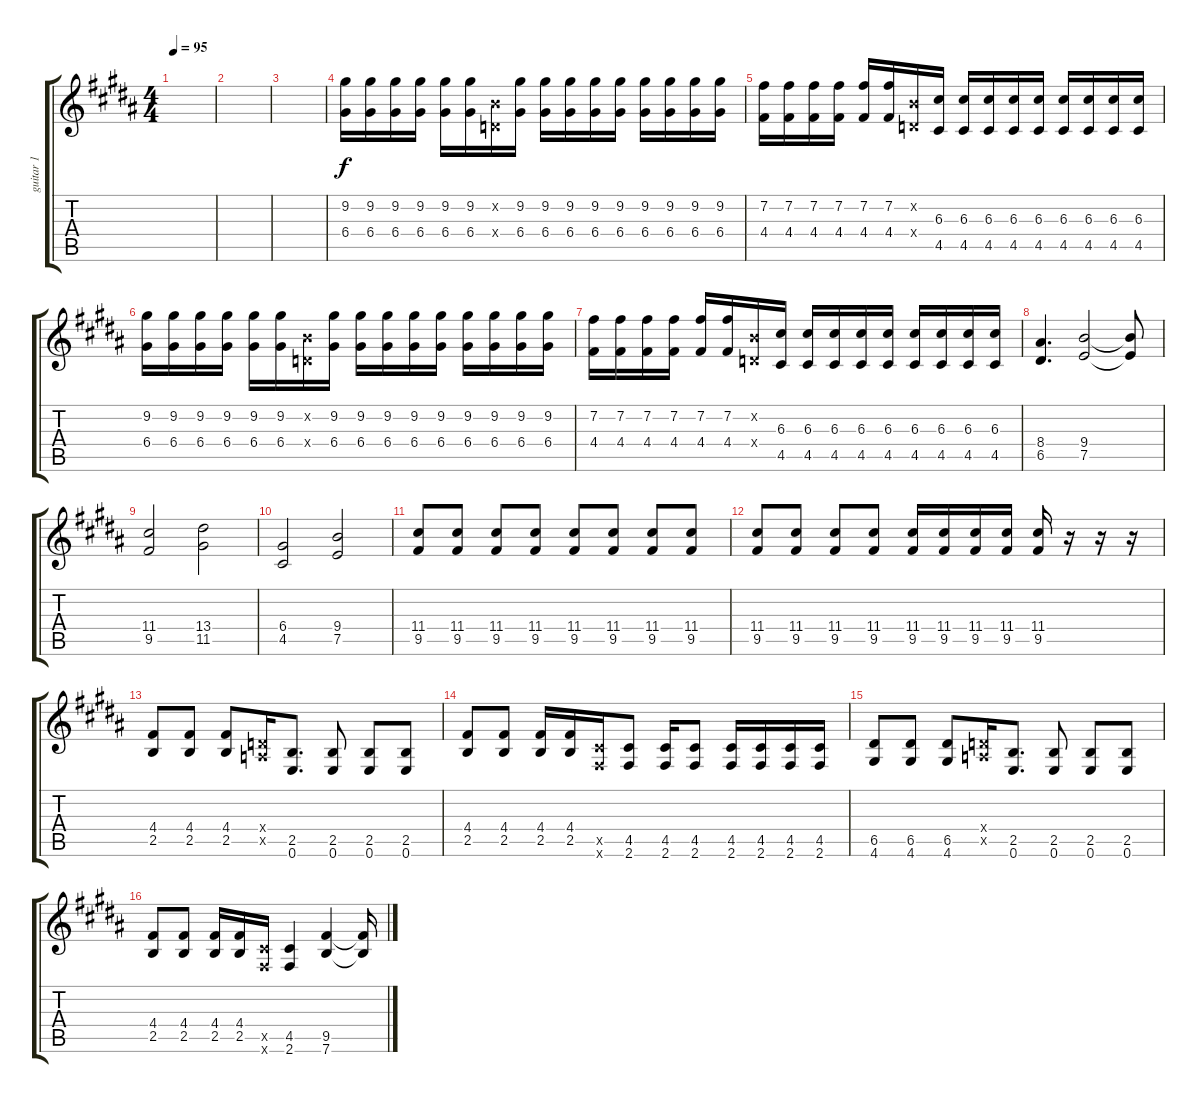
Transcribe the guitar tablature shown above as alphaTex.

\track ("guitar 1" "guitar 1") {instrument overdrivenguitar}
\staff {score tabs}
\tuning (E4 B3 G3 D3 A2 E2) {hide}
\ts (4 4)
\tempo 95
\clef g2
\ks b
|
|
|
(9.2 6.4).16 (9.2 6.4).16 (9.2 6.4).16 (9.2 6.4).16 (9.2 6.4).16 (9.2 6.4).16 (0.2{x} 0.4{x}).16 (9.2 6.4).16 (9.2 6.4).16 (9.2 6.4).16 (9.2 6.4).16 (9.2 6.4).16 (9.2 6.4).16 (9.2 6.4).16 (9.2 6.4).16 (9.2 6.4).16 |
(7.2 4.4).16 (7.2 4.4).16 (7.2 4.4).16 (7.2 4.4).16 (7.2 4.4).16 (7.2 4.4).16 (0.2{x} 0.4{x}).16 (6.3 4.5).16 (6.3 4.5).16 (6.3 4.5).16 (6.3 4.5).16 (6.3 4.5).16 (6.3 4.5).16 (6.3 4.5).16 (6.3 4.5).16 (6.3 4.5).16 |
(9.2 6.4).16 (9.2 6.4).16 (9.2 6.4).16 (9.2 6.4).16 (9.2 6.4).16 (9.2 6.4).16 (0.2{x} 0.4{x}).16 (9.2 6.4).16 (9.2 6.4).16 (9.2 6.4).16 (9.2 6.4).16 (9.2 6.4).16 (9.2 6.4).16 (9.2 6.4).16 (9.2 6.4).16 (9.2 6.4).16 |
(7.2 4.4).16 (7.2 4.4).16 (7.2 4.4).16 (7.2 4.4).16 (7.2 4.4).16 (7.2 4.4).16 (0.2{x} 0.4{x}).16 (6.3 4.5).16 (6.3 4.5).16 (6.3 4.5).16 (6.3 4.5).16 (6.3 4.5).16 (6.3 4.5).16 (6.3 4.5).16 (6.3 4.5).16 (6.3 4.5).16 |
(8.4 6.5).4{d} (9.4 7.5).2 (9.4{t} 7.5{t}).8 |
(11.4 9.5).2 (13.4 11.5).2 |
(6.4 4.5).2 (9.4 7.5).2 |
(11.4 9.5).8 (11.4 9.5).8 (11.4 9.5).8 (11.4 9.5).8 (11.4 9.5).8 (11.4 9.5).8 (11.4 9.5).8 (11.4 9.5).8 |
(11.4 9.5).8 (11.4 9.5).8 (11.4 9.5).8 (11.4 9.5).8 (11.4 9.5).16 (11.4 9.5).16 (11.4 9.5).16 (11.4 9.5).16 (11.4 9.5).16 r.16 r.16 r.16 |
(4.4 2.5).8 (4.4 2.5).8 (4.4 2.5).8 (0.4{x} 0.5{x}).16 (2.5 0.6).8{d} (2.5 0.6).8 (2.5 0.6).8 (2.5 0.6).8 |
(4.4 2.5).8 (4.4 2.5).8 (4.4 2.5).16 (4.4 2.5).16 (4.5{x} 2.6{x}).16 (4.5 2.6).8 (4.5 2.6).16 (4.5 2.6).8 (4.5 2.6).16 (4.5 2.6).16 (4.5 2.6).16 (4.5 2.6).16 |
(6.5 4.6).8 (6.5 4.6).8 (6.5 4.6).8 (0.4{x} 0.5{x}).16 (2.5 0.6).8{d} (2.5 0.6).8 (2.5 0.6).8 (2.5 0.6).8 |
(4.4 2.5).8 (4.4 2.5).8 (4.4 2.5).16 (4.4 2.5).16 (4.5{x} 2.6{x}).16 (4.5 2.6).4 (9.5 7.6).4 (9.5{t} 7.6{t}).16
